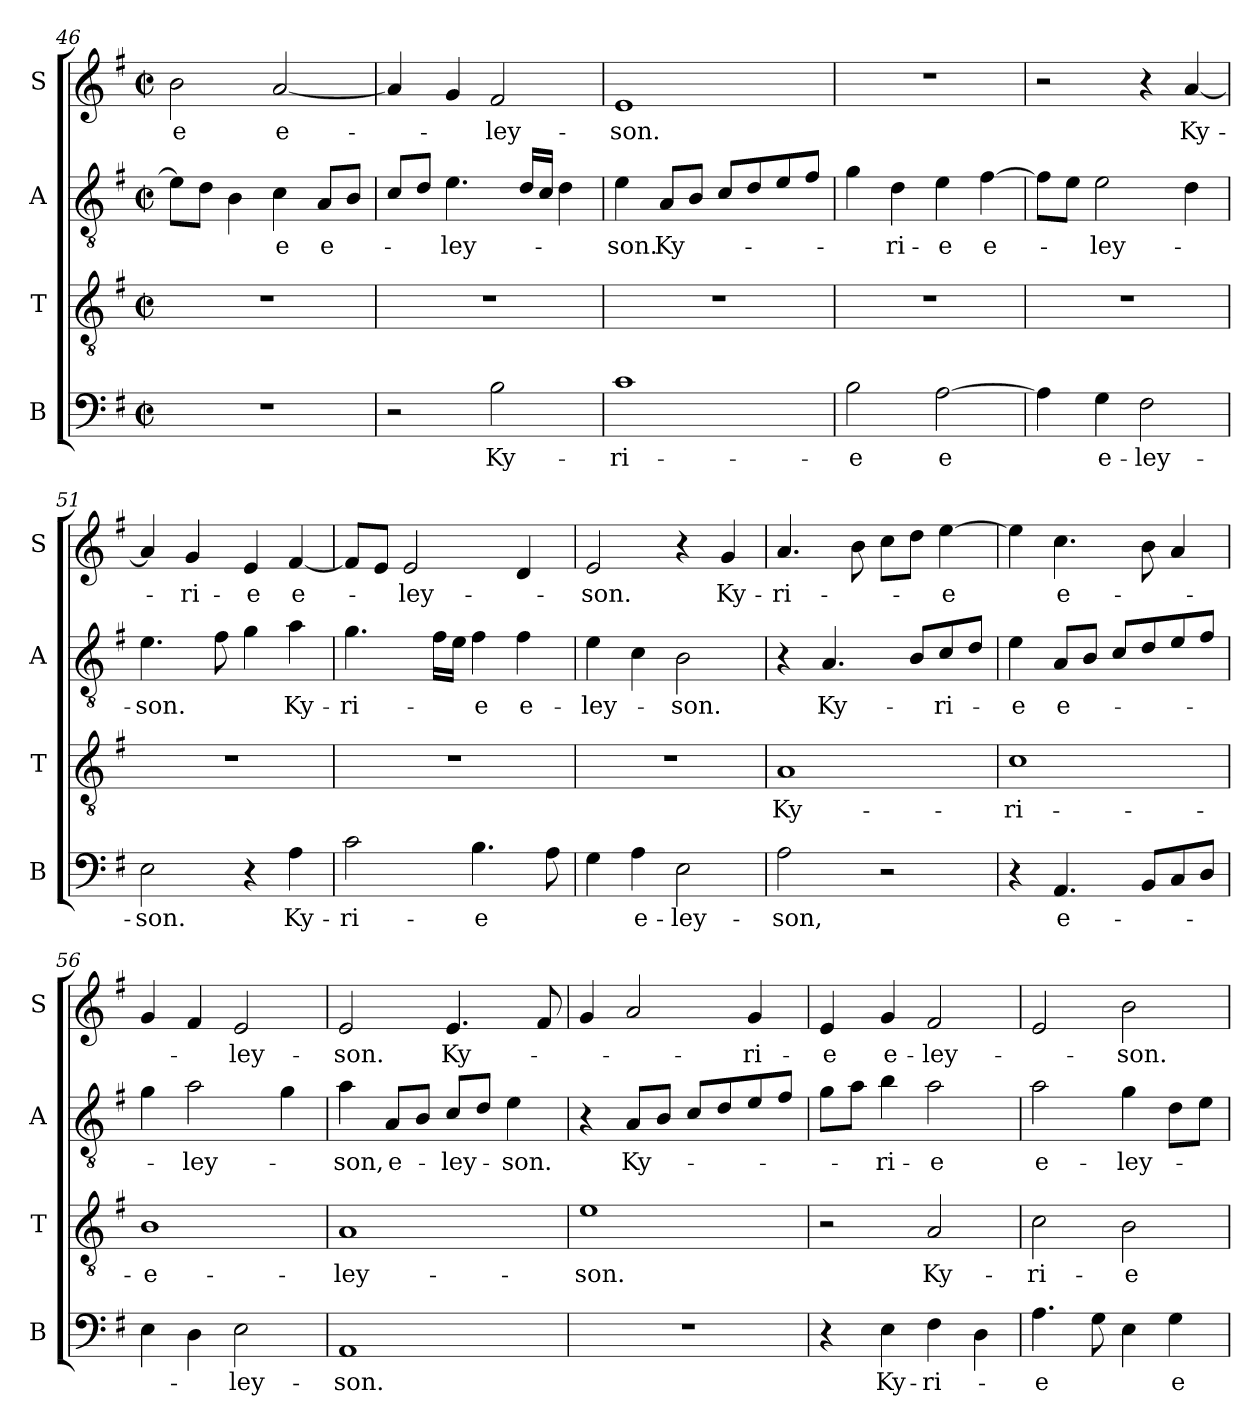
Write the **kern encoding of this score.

**kern	**text	**kern	**text	**kern	**text	**kern	**text
*part4	*part4	*part3	*part3	*part2	*part2	*part1	*part1
*staff4	*staff4	*staff3	*staff3	*staff2	*staff2	*staff1	*staff1
*I"B	*	*I"T	*	*I"A	*	*I"S	*
*I'B	*	*I'T	*	*I'A	*	*I'S	*
*clefF4	*	*clefGv2	*	*clefGv2	*	*clefG2	*
*k[f#]	*	*k[f#]	*	*k[f#]	*	*k[f#]	*
*M2/2	*	*M2/2	*	*M2/2	*	*M2/2	*
*met(c|)	*	*met(c|)	*	*met(c|)	*	*met(c|)	*
=46	=46	=46	=46	=46	=46	=46	=46
1r	.	1r	.	8e\L]	.	2b\	-e
.	.	.	.	8d\J	.	.	.
.	.	.	.	4B\	.	.	.
.	.	.	.	4c\	-e	[2a/	e-
.	.	.	.	8A/L	e-	.	.
.	.	.	.	8B/J	.	.	.
=47	=47	=47	=47	=47	=47	=47	=47
2r	.	1r	.	8c/L	.	4a/]	.
.	.	.	.	8d/J	.	.	.
.	.	.	.	4.e\	-ley-	4g/	.
2B\	Ky-	.	.	.	.	2f#/	-ley-
.	.	.	.	16d/LL	.	.	.
.	.	.	.	16c/JJ	.	.	.
.	.	.	.	4d\	.	.	.
=48	=48	=48	=48	=48	=48	=48	=48
1c	-ri-	1r	.	4e\	-son.	1e	-son.
.	.	.	.	8A/L	Ky-	.	.
.	.	.	.	8B/J	.	.	.
.	.	.	.	8c/L	.	.	.
.	.	.	.	8d/	.	.	.
.	.	.	.	8e/	.	.	.
.	.	.	.	8f#/J	.	.	.
=49	=49	=49	=49	=49	=49	=49	=49
2B\	e	1r	.	4g\	.	1r	.
.	.	.	.	4d\	-ri-	.	.
[2A\	-e	.	.	4e\	-e	.	.
.	.	.	.	[4f#\	e-	.	.
=50	=50	=50	=50	=50	=50	=50	=50
4A\]	.	1r	.	8f#\L]	.	2r	.
.	.	.	.	8e\J	.	.	.
4G\	e-	.	.	2e\	-ley-	.	.
2F#\	-ley-	.	.	.	.	4r	.
.	.	.	.	4d\	.	[4a/	Ky-
=51	=51	=51	=51	=51	=51	=51	=51
2E\	-son.	1r	.	4.e\	-son.	4a/]	.
.	.	.	.	.	.	4g/	-ri-
.	.	.	.	8f#\	.	.	.
4r	.	.	.	4g\	.	4e/	-e
4A\	Ky-	.	.	4a\	Ky-	[4f#/	e-
=52	=52	=52	=52	=52	=52	=52	=52
2c\	ri-	1r	.	4.g\	-ri-	8f#/L]	.
.	.	.	.	.	.	8e/J	.
.	.	.	.	.	.	2e/	-ley-
.	.	.	.	16f#\LL	.	.	.
.	.	.	.	16e\JJ	.	.	.
4.B\	-e	.	.	4f#\	-e	.	.
.	.	.	.	4f#\	e-	4d/	.
8A\	.	.	.	.	.	.	.
=53	=53	=53	=53	=53	=53	=53	=53
4G\	.	1r	.	4e\	-ley-	2e/	-son.
4A\	e-	.	.	4c\	.	.	.
2E\	-ley-	.	.	2B\	-son.	4r	.
.	.	.	.	.	.	4g/	Ky-
=54	=54	=54	=54	=54	=54	=54	=54
2A\	-son,	1A	Ky-	4r	.	4.a/	-ri-
.	.	.	.	4.A/	Ky-	.	.
.	.	.	.	.	.	8b\	.
2r	.	.	.	.	.	8cc\L	.
.	.	.	.	8B/L	.	8dd\J	.
.	.	.	.	8c/	-ri-	[4ee\	-e
.	.	.	.	8d/J	.	.	.
=55	=55	=55	=55	=55	=55	=55	=55
4r	.	1c	-ri-	4e\	-e	4ee\]	.
4.AA/	e-	.	.	8A/L	e-	4.cc\	e-
.	.	.	.	8B/J	.	.	.
.	.	.	.	8c/L	.	.	.
8BB/L	.	.	.	8d/	.	8b\	.
8C/	.	.	.	8e/	.	4a/	.
8D/J	.	.	.	8f#/J	.	.	.
=56	=56	=56	=56	=56	=56	=56	=56
4E\	.	1B	-e-	4g\	.	4g/	.
4D\	.	.	.	2a\	ley-	4f#/	.
2E\	-ley-	.	.	.	.	2e/	-ley-
.	.	.	.	4g\	.	.	.
=57	=57	=57	=57	=57	=57	=57	=57
1AA	-son.	1A	-ley-	4a\	-son,	2e/	-son.
.	.	.	.	8A/L	e-	.	.
.	.	.	.	8B/J	.	.	.
.	.	.	.	8c/L	-ley-	4.e/	Ky-
.	.	.	.	8d/J	.	.	.
.	.	.	.	4e\	-son.	.	.
.	.	.	.	.	.	8f#/	.
=58	=58	=58	=58	=58	=58	=58	=58
1r	.	1e	-son.	4r	.	4g/	.
.	.	.	.	8A/L	Ky-	2a/	.
.	.	.	.	8B/J	.	.	.
.	.	.	.	8c/L	.	.	.
.	.	.	.	8d/	.	.	.
.	.	.	.	8e/	.	4g/	-ri-
.	.	.	.	8f#/J	.	.	.
=59	=59	=59	=59	=59	=59	=59	=59
4r	.	2r	.	8g\L	.	4e/	-e
.	.	.	.	8a\J	.	.	.
4E\	Ky-	.	.	4b\	-ri-	4g/	e-
4F#\	ri-	2A/	Ky-	2a\	-e	2f#/	-ley-
4D\	.	.	.	.	.	.	.
=60	=60	=60	=60	=60	=60	=60	=60
4.A\	-e	2c\	-ri-	2a\	e-	2e/	.
8G\	.	.	.	.	.	.	.
4E\	.	2B\	-e-	4g\	-ley-	2b\	-son.
4G\	e-	.	.	8d\L	.	.	.
.	.	.	.	8e\J	.	.	.
=	=	=	=	=	=	=	=
*-	*-	*-	*-	*-	*-	*-	*-
